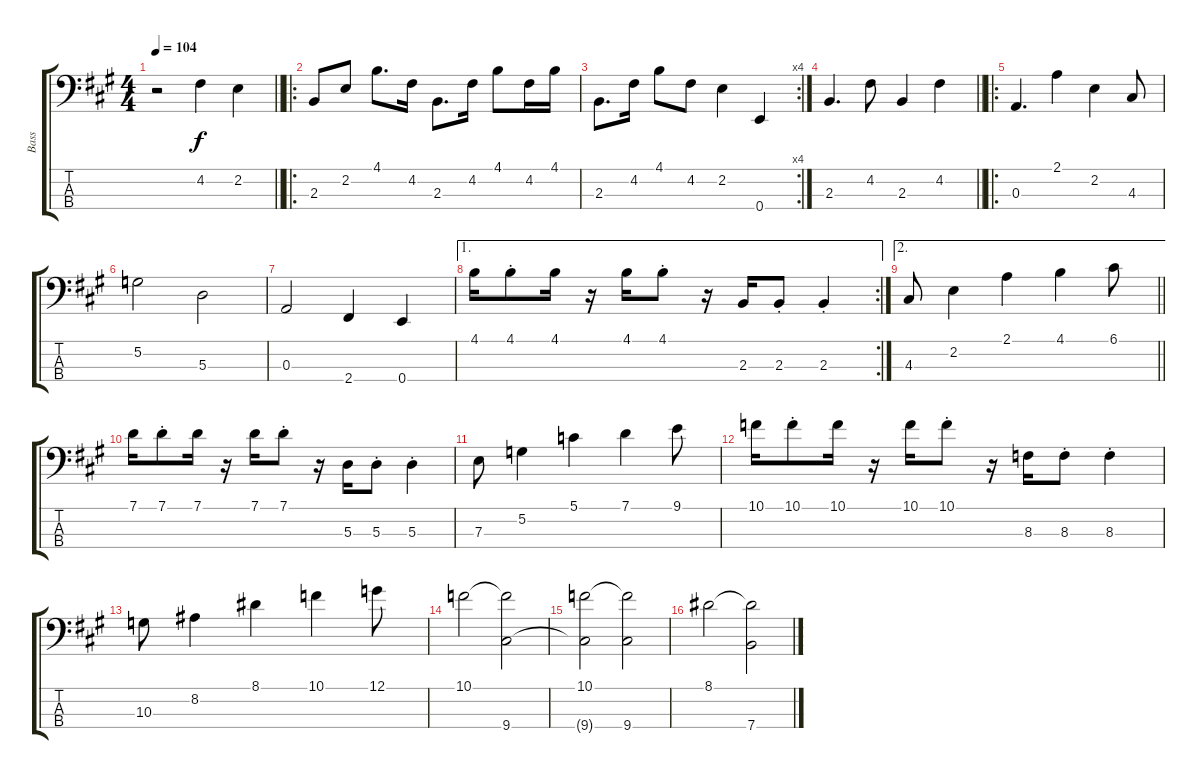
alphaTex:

\track ("Bass" "Bass") {instrument electricbassfinger}
\staff {score tabs}
\tuning (G2 D2 A1 E1) {hide}
\ts (4 4)
\tempo 104
\clef f4
\barLineRight lightlight
\ks a
r.2{dy f instrument electricbassfinger} 4.2.4 2.2.4 |
\ro
\section ("" " ")
2.3.8 2.2.8 4.1.8{d} 4.2.16 2.3.8{d} 4.2.16 4.1.8 4.2.16 4.1.16 |
\rc 4
2.3.8{d} 4.2.16 4.1.8 4.2.8 2.2.4 0.4.4 |
\barLineRight lightlight
2.3.4{d} 4.2.8 2.3.4 4.2.4 |
\ro
\section ("" " ")
0.3.4{d} 2.1.4 2.2.4 4.3.8 |
5.2.2 5.3.2 |
0.3.2 2.4.4 0.4.4 |
\ae 1
\rc 2
4.1.16 4.1{st}.8 4.1.16 r.16 4.1.16 4.1{st}.8 r.16 2.3.16 2.3{st}.8 2.3{st}.4 |
\ae 2
\barLineRight lightlight
4.3.8 2.2.4 2.1.4 4.1.4 6.1.8 |
7.1.16 7.1{st}.8 7.1.16 r.16 7.1.16 7.1{st}.8 r.16 5.3.16 5.3{st}.8 5.3{st}.4 |
7.3.8 5.2.4 5.1.4 7.1.4 9.1.8 |
10.1.16 10.1{st}.8 10.1.16 r.16 10.1.16 10.1{st}.8 r.16 8.3.16 8.3{st}.8 8.3{st}.4 |
10.3.8 8.2.4 8.1.4 10.1.4 12.1.8 |
10.1.2 (10.1{t} 9.4).2 |
(10.1 9.4{t}).2 (10.1{t} 9.4).2 |
8.1.2 (8.1{t} 7.4).2
